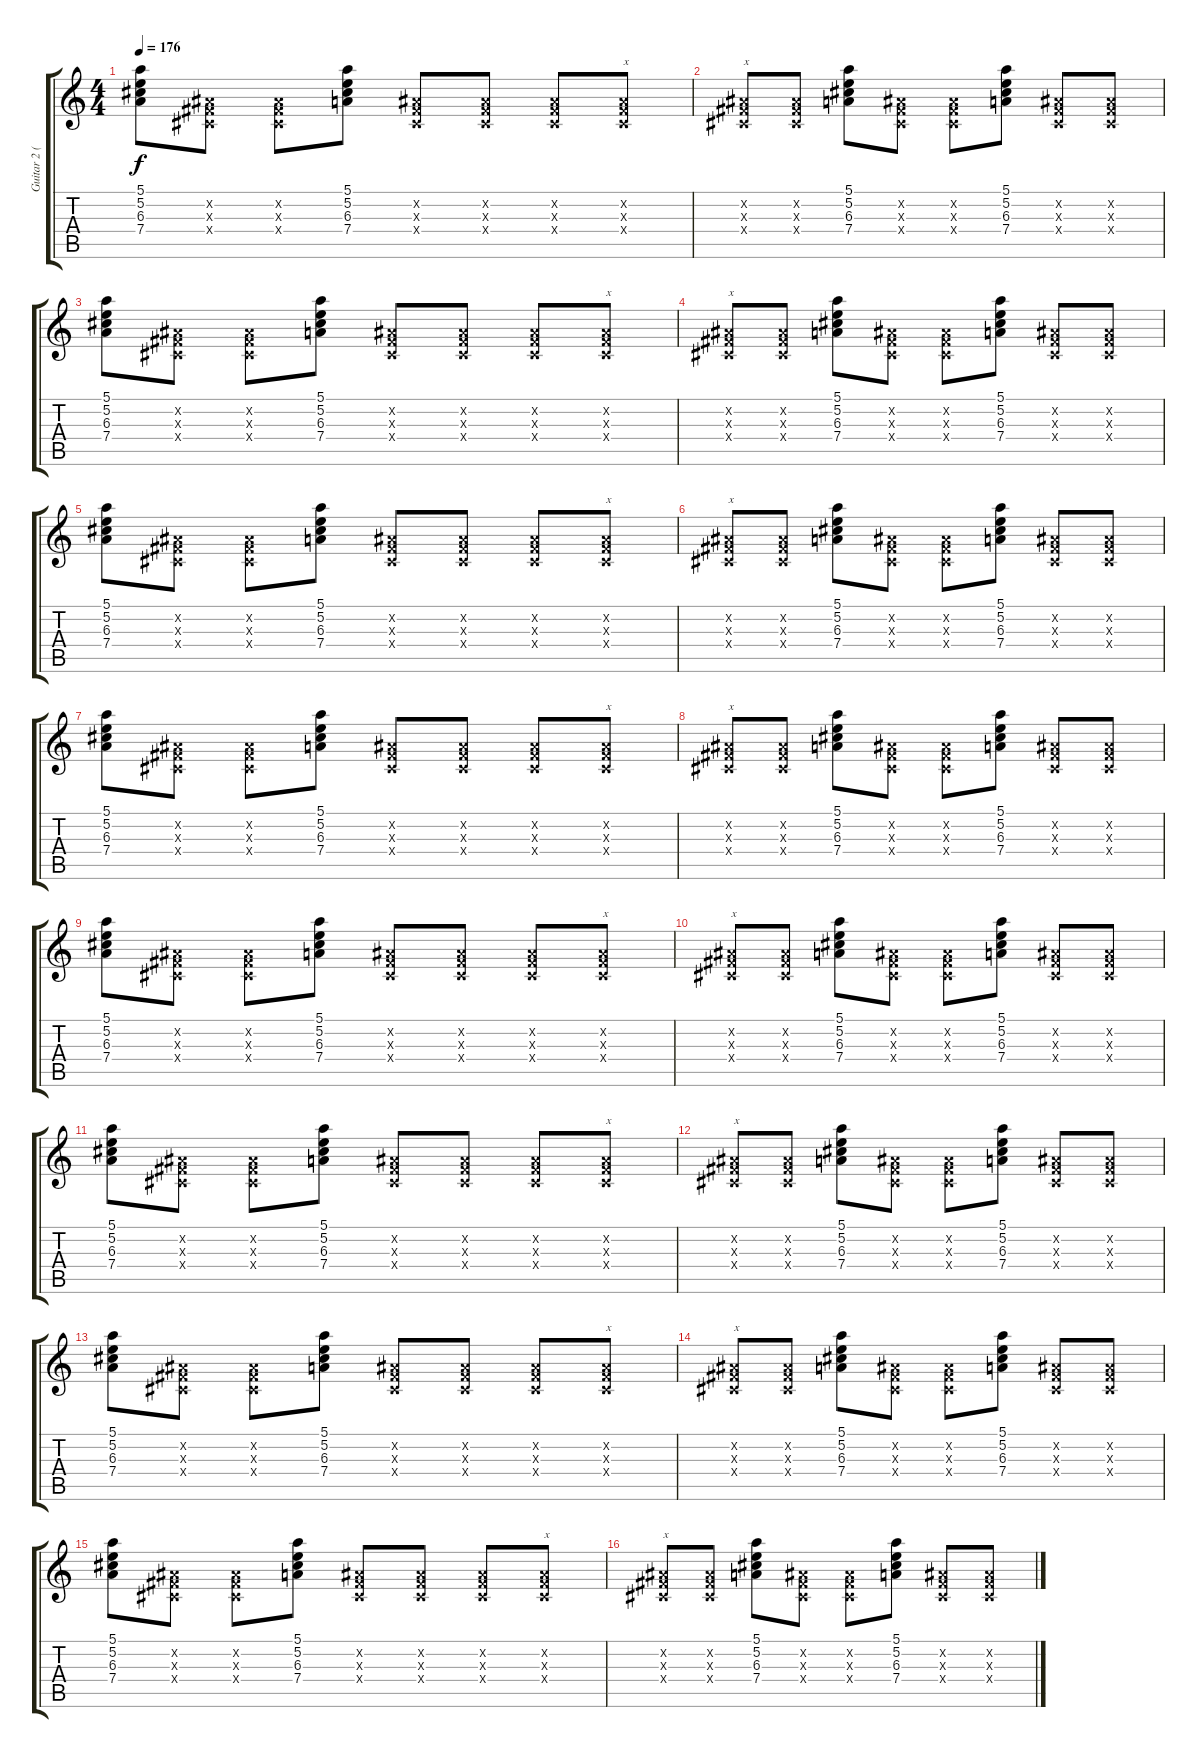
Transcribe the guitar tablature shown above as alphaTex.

\track ("Guitar 2 (Clean)" "Guitar 2 (") {instrument electricguitarclean}
\staff {score tabs}
\tuning (E4 B3 G3 D3 A2 E2) {hide}
\ts (4 4)
\tempo 176
\clef g2
\ks c
(5.1 5.2 6.3 7.4).8{dy f} (-1.2{x} -1.3{x} -1.4{x}).8 (-1.2{x} -1.3{x} -1.4{x}).8 (5.1 5.2 6.3 7.4).8 (-1.2{x} -1.3{x} -1.4{x}).8 (-1.2{x} -1.3{x} -1.4{x}).8 (-1.2{x} -1.3{x} -1.4{x}).8 (-1.2{x} -1.3{x} -1.4{x}).8{txt "x"} |
(-1.2{x} -1.3{x} -1.4{x}).8{txt "x"} (-1.2{x} -1.3{x} -1.4{x}).8 (5.1 5.2 6.3 7.4).8 (-1.2{x} -1.3{x} -1.4{x}).8 (-1.2{x} -1.3{x} -1.4{x}).8 (5.1 5.2 6.3 7.4).8 (-1.2{x} -1.3{x} -1.4{x}).8 (-1.2{x} -1.3{x} -1.4{x}).8 |
(5.1 5.2 6.3 7.4).8 (-1.2{x} -1.3{x} -1.4{x}).8 (-1.2{x} -1.3{x} -1.4{x}).8 (5.1 5.2 6.3 7.4).8 (-1.2{x} -1.3{x} -1.4{x}).8 (-1.2{x} -1.3{x} -1.4{x}).8 (-1.2{x} -1.3{x} -1.4{x}).8 (-1.2{x} -1.3{x} -1.4{x}).8{txt "x"} |
(-1.2{x} -1.3{x} -1.4{x}).8{txt "x"} (-1.2{x} -1.3{x} -1.4{x}).8 (5.1 5.2 6.3 7.4).8 (-1.2{x} -1.3{x} -1.4{x}).8 (-1.2{x} -1.3{x} -1.4{x}).8 (5.1 5.2 6.3 7.4).8 (-1.2{x} -1.3{x} -1.4{x}).8 (-1.2{x} -1.3{x} -1.4{x}).8 |
(5.1 5.2 6.3 7.4).8 (-1.2{x} -1.3{x} -1.4{x}).8 (-1.2{x} -1.3{x} -1.4{x}).8 (5.1 5.2 6.3 7.4).8 (-1.2{x} -1.3{x} -1.4{x}).8 (-1.2{x} -1.3{x} -1.4{x}).8 (-1.2{x} -1.3{x} -1.4{x}).8 (-1.2{x} -1.3{x} -1.4{x}).8{txt "x"} |
(-1.2{x} -1.3{x} -1.4{x}).8{txt "x"} (-1.2{x} -1.3{x} -1.4{x}).8 (5.1 5.2 6.3 7.4).8 (-1.2{x} -1.3{x} -1.4{x}).8 (-1.2{x} -1.3{x} -1.4{x}).8 (5.1 5.2 6.3 7.4).8 (-1.2{x} -1.3{x} -1.4{x}).8 (-1.2{x} -1.3{x} -1.4{x}).8 |
(5.1 5.2 6.3 7.4).8 (-1.2{x} -1.3{x} -1.4{x}).8 (-1.2{x} -1.3{x} -1.4{x}).8 (5.1 5.2 6.3 7.4).8 (-1.2{x} -1.3{x} -1.4{x}).8 (-1.2{x} -1.3{x} -1.4{x}).8 (-1.2{x} -1.3{x} -1.4{x}).8 (-1.2{x} -1.3{x} -1.4{x}).8{txt "x"} |
(-1.2{x} -1.3{x} -1.4{x}).8{txt "x"} (-1.2{x} -1.3{x} -1.4{x}).8 (5.1 5.2 6.3 7.4).8 (-1.2{x} -1.3{x} -1.4{x}).8 (-1.2{x} -1.3{x} -1.4{x}).8 (5.1 5.2 6.3 7.4).8 (-1.2{x} -1.3{x} -1.4{x}).8 (-1.2{x} -1.3{x} -1.4{x}).8 |
(5.1 5.2 6.3 7.4).8 (-1.2{x} -1.3{x} -1.4{x}).8 (-1.2{x} -1.3{x} -1.4{x}).8 (5.1 5.2 6.3 7.4).8 (-1.2{x} -1.3{x} -1.4{x}).8 (-1.2{x} -1.3{x} -1.4{x}).8 (-1.2{x} -1.3{x} -1.4{x}).8 (-1.2{x} -1.3{x} -1.4{x}).8{txt "x"} |
(-1.2{x} -1.3{x} -1.4{x}).8{txt "x"} (-1.2{x} -1.3{x} -1.4{x}).8 (5.1 5.2 6.3 7.4).8 (-1.2{x} -1.3{x} -1.4{x}).8 (-1.2{x} -1.3{x} -1.4{x}).8 (5.1 5.2 6.3 7.4).8 (-1.2{x} -1.3{x} -1.4{x}).8 (-1.2{x} -1.3{x} -1.4{x}).8 |
(5.1 5.2 6.3 7.4).8 (-1.2{x} -1.3{x} -1.4{x}).8 (-1.2{x} -1.3{x} -1.4{x}).8 (5.1 5.2 6.3 7.4).8 (-1.2{x} -1.3{x} -1.4{x}).8 (-1.2{x} -1.3{x} -1.4{x}).8 (-1.2{x} -1.3{x} -1.4{x}).8 (-1.2{x} -1.3{x} -1.4{x}).8{txt "x"} |
(-1.2{x} -1.3{x} -1.4{x}).8{txt "x"} (-1.2{x} -1.3{x} -1.4{x}).8 (5.1 5.2 6.3 7.4).8 (-1.2{x} -1.3{x} -1.4{x}).8 (-1.2{x} -1.3{x} -1.4{x}).8 (5.1 5.2 6.3 7.4).8 (-1.2{x} -1.3{x} -1.4{x}).8 (-1.2{x} -1.3{x} -1.4{x}).8 |
(5.1 5.2 6.3 7.4).8 (-1.2{x} -1.3{x} -1.4{x}).8 (-1.2{x} -1.3{x} -1.4{x}).8 (5.1 5.2 6.3 7.4).8 (-1.2{x} -1.3{x} -1.4{x}).8 (-1.2{x} -1.3{x} -1.4{x}).8 (-1.2{x} -1.3{x} -1.4{x}).8 (-1.2{x} -1.3{x} -1.4{x}).8{txt "x"} |
(-1.2{x} -1.3{x} -1.4{x}).8{txt "x"} (-1.2{x} -1.3{x} -1.4{x}).8 (5.1 5.2 6.3 7.4).8 (-1.2{x} -1.3{x} -1.4{x}).8 (-1.2{x} -1.3{x} -1.4{x}).8 (5.1 5.2 6.3 7.4).8 (-1.2{x} -1.3{x} -1.4{x}).8 (-1.2{x} -1.3{x} -1.4{x}).8 |
(5.1 5.2 6.3 7.4).8 (-1.2{x} -1.3{x} -1.4{x}).8 (-1.2{x} -1.3{x} -1.4{x}).8 (5.1 5.2 6.3 7.4).8 (-1.2{x} -1.3{x} -1.4{x}).8 (-1.2{x} -1.3{x} -1.4{x}).8 (-1.2{x} -1.3{x} -1.4{x}).8 (-1.2{x} -1.3{x} -1.4{x}).8{txt "x"} |
(-1.2{x} -1.3{x} -1.4{x}).8{txt "x"} (-1.2{x} -1.3{x} -1.4{x}).8 (5.1 5.2 6.3 7.4).8 (-1.2{x} -1.3{x} -1.4{x}).8 (-1.2{x} -1.3{x} -1.4{x}).8 (5.1 5.2 6.3 7.4).8 (-1.2{x} -1.3{x} -1.4{x}).8 (-1.2{x} -1.3{x} -1.4{x}).8
